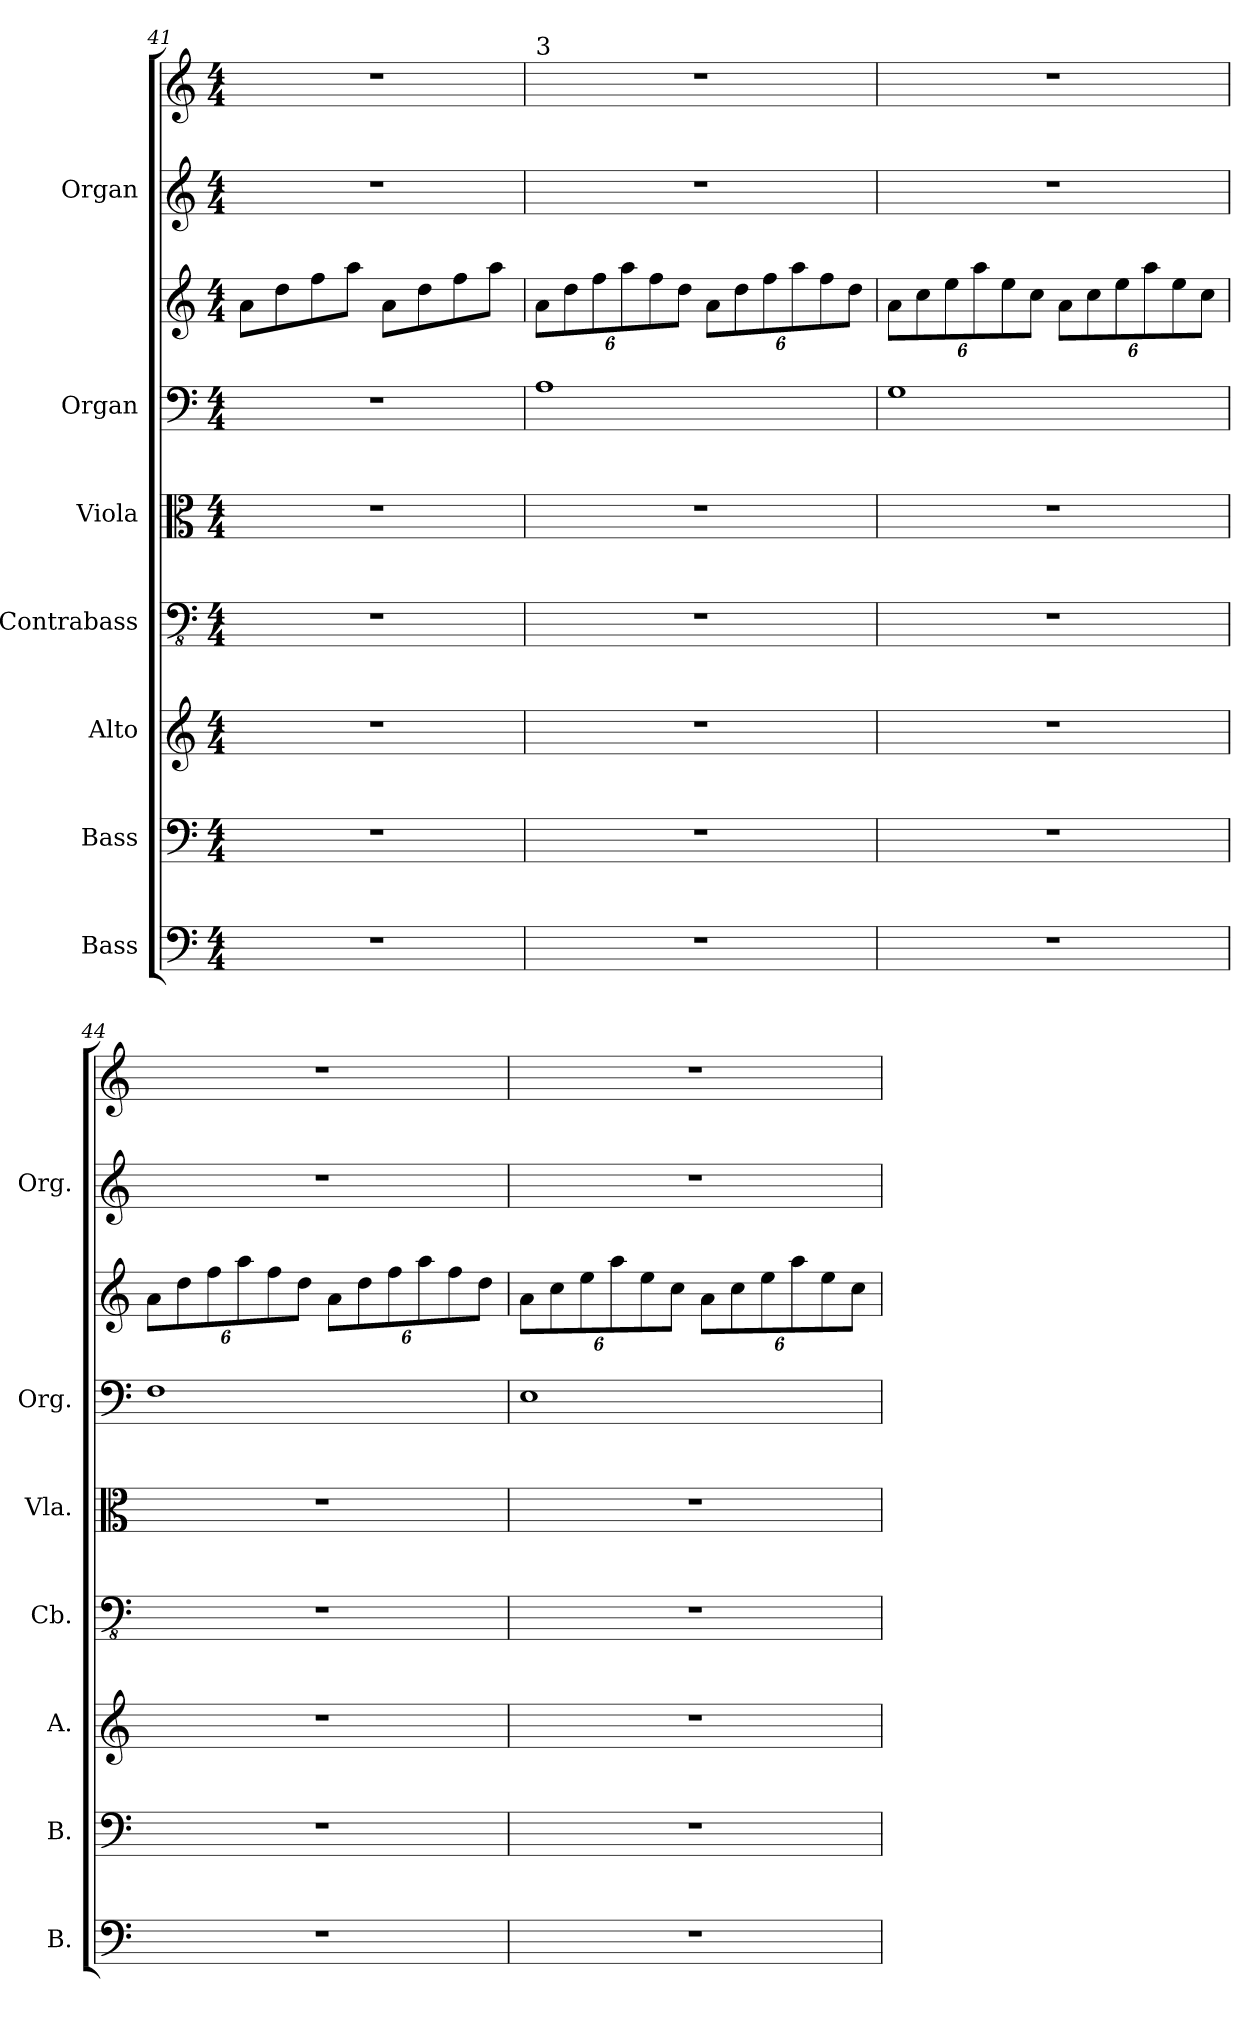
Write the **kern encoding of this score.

**kern	**kern	**kern	**kern	**kern	**kern	**kern	**kern	**kern
*part7	*part6	*part5	*part4	*part3	*part2	*part2	*part1	*part1
*staff9	*staff8	*staff7	*staff6	*staff5	*staff4	*staff3	*staff2	*staff1
*I"Bass	*I"Bass	*I"Alto	*I"Contrabass	*I"Viola	*I"Organ	*	*I"Organ	*
*I'B.	*I'B.	*I'A.	*I'Cb.	*I'Vla.	*I'Org.	*	*I'Org.	*
*clefF4	*clefF4	*clefG2	*clefFv4	*clefC3	*clefF4	*clefG2	*clefG2	*clefG2
*	*	*	*ITrd7c12	*	*	*	*	*
*k[]	*k[]	*k[]	*k[]	*k[]	*k[]	*k[]	*k[]	*k[]
*M4/4	*M4/4	*M4/4	*M4/4	*M4/4	*M4/4	*M4/4	*M4/4	*M4/4
=41	=41	=41	=41	=41	=41	=41	=41	=41
1r	1r	1r	1r	1r	1r	8a\L	1r	1r
.	.	.	.	.	.	8dd\	.	.
.	.	.	.	.	.	8ff\	.	.
.	.	.	.	.	.	8aa\J	.	.
.	.	.	.	.	.	8a\L	.	.
.	.	.	.	.	.	8dd\	.	.
.	.	.	.	.	.	8ff\	.	.
.	.	.	.	.	.	8aa\J	.	.
=42	=42	=42	=42	=42	=42	=42	=42	=42
*	*	*	*	*	*	*Xbrackettup	*	*
!	!	!	!	!	!	!	!	!LO:TX:a:t=3
1r	1r	1r	1r	1r	1A	12a\L	1r	1r
.	.	.	.	.	.	12dd\	.	.
.	.	.	.	.	.	12ff\	.	.
.	.	.	.	.	.	12aa\	.	.
.	.	.	.	.	.	12ff\	.	.
.	.	.	.	.	.	12dd\J	.	.
.	.	.	.	.	.	12a\L	.	.
.	.	.	.	.	.	12dd\	.	.
.	.	.	.	.	.	12ff\	.	.
.	.	.	.	.	.	12aa\	.	.
.	.	.	.	.	.	12ff\	.	.
.	.	.	.	.	.	12dd\J	.	.
=43	=43	=43	=43	=43	=43	=43	=43	=43
1r	1r	1r	1r	1r	1G	12a\L	1r	1r
.	.	.	.	.	.	12cc\	.	.
.	.	.	.	.	.	12ee\	.	.
.	.	.	.	.	.	12aa\	.	.
.	.	.	.	.	.	12ee\	.	.
.	.	.	.	.	.	12cc\J	.	.
.	.	.	.	.	.	12a\L	.	.
.	.	.	.	.	.	12cc\	.	.
.	.	.	.	.	.	12ee\	.	.
.	.	.	.	.	.	12aa\	.	.
.	.	.	.	.	.	12ee\	.	.
.	.	.	.	.	.	12cc\J	.	.
!!LO:PB:g=z
=44	=44	=44	=44	=44	=44	=44	=44	=44
1r	1r	1r	1r	1r	1F	12a\L	1r	1r
.	.	.	.	.	.	12dd\	.	.
.	.	.	.	.	.	12ff\	.	.
.	.	.	.	.	.	12aa\	.	.
.	.	.	.	.	.	12ff\	.	.
.	.	.	.	.	.	12dd\J	.	.
.	.	.	.	.	.	12a\L	.	.
.	.	.	.	.	.	12dd\	.	.
.	.	.	.	.	.	12ff\	.	.
.	.	.	.	.	.	12aa\	.	.
.	.	.	.	.	.	12ff\	.	.
.	.	.	.	.	.	12dd\J	.	.
=45	=45	=45	=45	=45	=45	=45	=45	=45
1r	1r	1r	1r	1r	1E	12a\L	1r	1r
.	.	.	.	.	.	12cc\	.	.
.	.	.	.	.	.	12ee\	.	.
.	.	.	.	.	.	12aa\	.	.
.	.	.	.	.	.	12ee\	.	.
.	.	.	.	.	.	12cc\J	.	.
.	.	.	.	.	.	12a\L	.	.
.	.	.	.	.	.	12cc\	.	.
.	.	.	.	.	.	12ee\	.	.
.	.	.	.	.	.	12aa\	.	.
.	.	.	.	.	.	12ee\	.	.
.	.	.	.	.	.	12cc\J	.	.
=	=	=	=	=	=	=	=	=
*-	*-	*-	*-	*-	*-	*-	*-	*-
